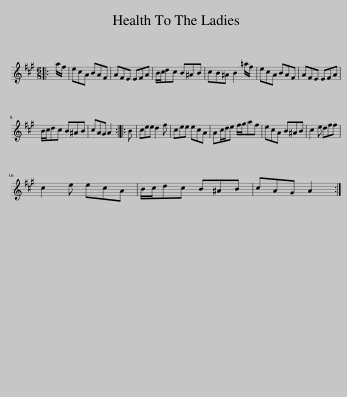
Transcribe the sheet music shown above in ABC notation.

X:1
L:1/8
M:6/8
I:linebreak $
K:A
V:1 treble
V:1
|: a/f/ | ecA BAF | AFE EFA | B/c/dc B^AB | cB^A B2 =a/f/ | %5
 ecA BAF | AFE EFA |$ B/c/dc B^AB | cAG A2 :: B | %10
 cee d2 f | cee ecA | Ac/d/e f/g/af | ecA B^AB | c2 e dff |$ %15
 c2 e ecA | B/c/dc B^AB | cAG A2 :| %18
